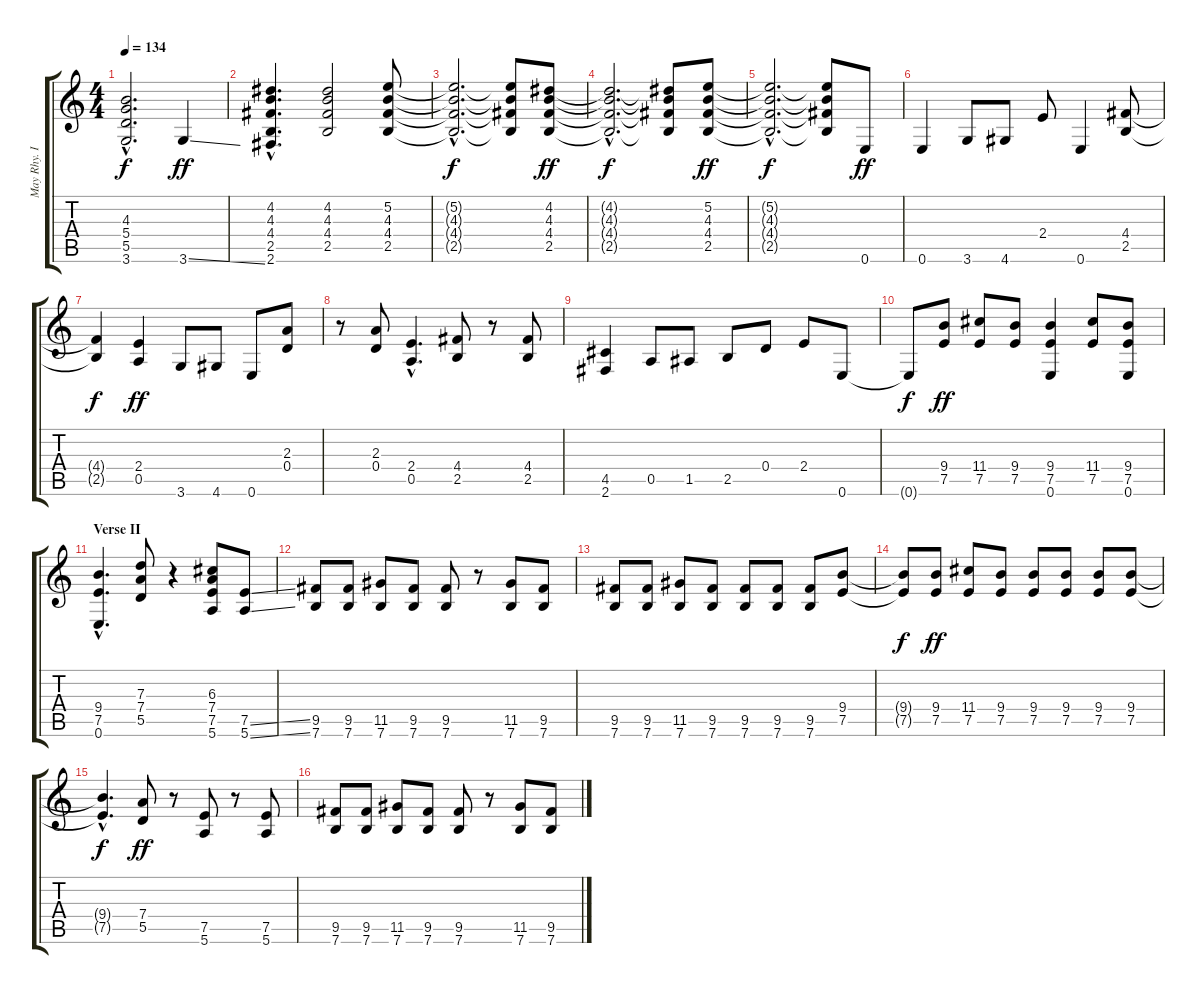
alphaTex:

\track ("May Rhy. II" "May Rhy. I") {instrument distortionguitar}
\staff {score tabs}
\tuning (E4 B3 G3 D3 A2 E2) {hide}
\ts (4 4)
\tempo 134
\clef g2
\ks c
(4.3{hac t} 5.4{hac t} 5.5{hac t} 3.6{hac t}).2{d dy f} 3.6{ss}.4{dy ff} |
(4.2{hac} 4.3{hac} 4.4{hac} 2.5{hac} 2.6{hac}).4{d} (4.2 4.3 4.4 2.5).2 (5.2 4.3 4.4 2.5).8 |
(5.2{hac t} 4.3{hac t} 4.4{hac t} 2.5{hac t}).2{d dy f} (5.2{t} 4.3{t} 4.4{t} 2.5{t}).8 (4.2 4.3 4.4 2.5).8{dy ff} |
(4.2{hac t} 4.3{hac t} 4.4{hac t} 2.5{hac t}).2{d dy f} (4.2{t} 4.3{t} 4.4{t} 2.5{t}).8 (5.2 4.3 4.4 2.5).8{dy ff} |
(5.2{hac t} 4.3{hac t} 4.4{hac t} 2.5{hac t}).2{d dy f} (5.2{t} 4.3{t} 4.4{t} 2.5{t}).8 0.6.8{dy ff} |
0.6.4 3.6.8 4.6.8 2.4.8 0.6.4 (4.4 2.5).8 |
(4.4{t} 2.5{t}).4{dy f} (2.4 0.5).4{dy ff} 3.6.8 4.6.8 0.6.8 (2.3 0.4).8 |
r.8 (2.3 0.4).8 (2.4{hac} 0.5{hac}).4{d} (4.4 2.5).8 r.8 (4.4 2.5).8 |
(4.5 2.6).4 0.5.8 1.5.8 2.5.8 0.4.8 2.4.8 0.6.8 |
0.6{t}.8{dy f} (9.4 7.5).8{dy ff} (11.4 7.5).8 (9.4 7.5).8 (9.4 7.5 0.6).4 (11.4 7.5).8 (9.4 7.5 0.6).8 |
\section ("" "Verse II")
(9.4{hac} 7.5{hac} 0.6{hac}).4{d} (7.3 7.4 5.5).8 r.4 (6.3 7.4 7.5 5.6).8 (7.5{ss} 5.6{ss}).8 |
(9.5 7.6).8 (9.5 7.6).8 (11.5 7.6).8 (9.5 7.6).8{instrument electricguitarmuted} (9.5 7.6).8{instrument distortionguitar} r.8 (11.5 7.6).8{instrument electricguitarmuted} (9.5 7.6).8{instrument distortionguitar} |
(9.5 7.6).8 (9.5 7.6).8 (11.5 7.6).8 (9.5 7.6).8 (9.5 7.6).8 (9.5 7.6).8{instrument electricguitarmuted} (9.5 7.6).8 (9.4 7.5).8{instrument distortionguitar} |
(9.4{t} 7.5{t}).8{dy f} (9.4 7.5).8{dy ff} (11.4 7.5).8 (9.4 7.5).8 (9.4 7.5).8 (9.4 7.5).8{instrument electricguitarmuted} (9.4 7.5).8 (9.4 7.5).8{instrument distortionguitar} |
(9.4{hac t} 7.5{hac t}).4{d dy f} (7.4 5.5).8{dy ff} r.8 (7.5 5.6).8 r.8 (7.5 5.6).8 |
(9.5 7.6).8 (9.5 7.6).8 (11.5 7.6).8 (9.5 7.6).8{instrument electricguitarmuted} (9.5 7.6).8{instrument distortionguitar} r.8 (11.5 7.6).8{instrument electricguitarmuted} (9.5 7.6).8{instrument distortionguitar}
